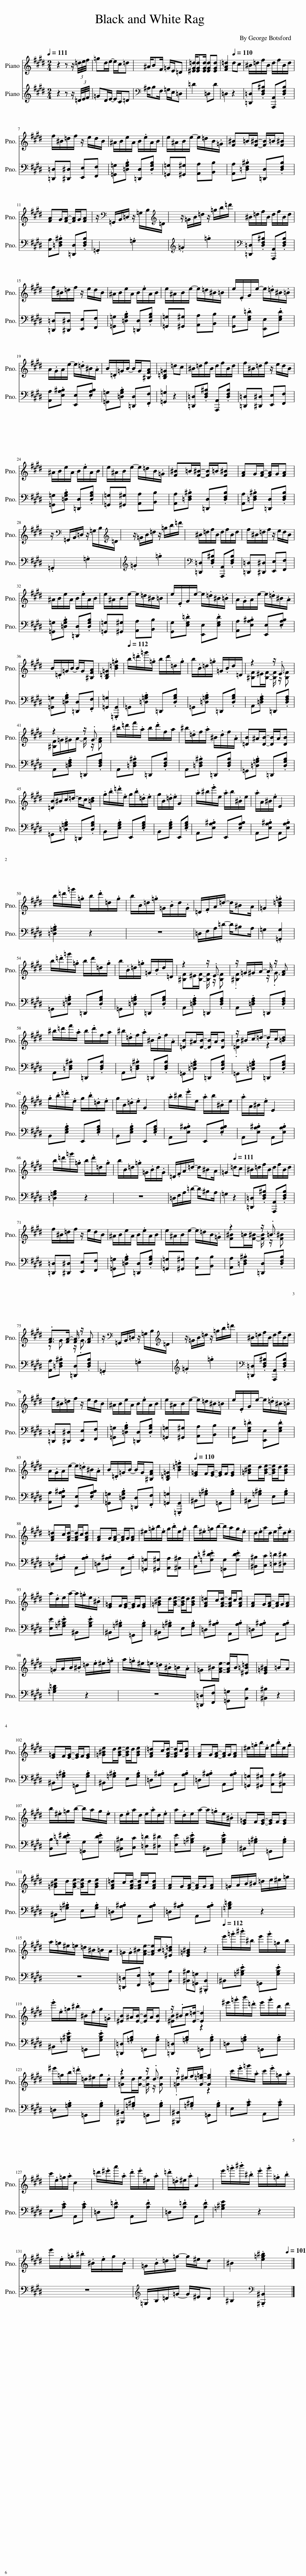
X:1
%%score ( 1 2 ) 3
L:1/8
Q:1/4=111
M:2/4
I:linebreak $
K:E
V:1 treble
V:2 treble
V:3 treble
V:1
 z2 z z/ (3=d/4e/4f/4 | =gd/e/- e/c/=d | ^A/BF/ =G/E/=D | [^EG=d]/[EGd][EGd]/ [EGd][EGd] | [FA=d]2[Q:1/4=110] dc | %5
 ^B/=d/f/B/ d/f/B/d/ |$ f/^B/=d/f/ z/ e/d/B/ | ^A/B/e/A/ B/.e/A/B/ | e/^A/B/e/- e/=d/B/.=G/ | [F^B]=B/[F^B]/- [FB]/=B/[F^B] |$ %10
 [FA]G/[FA]/- [FA]/G/[FA] | z/[K:bass] =G,,/B,,/=D,/ z/ =G,/B,/[K:treble]=D/ | z/ =G/B/=d/ z/ =g/b/=d'/ | ^B/=d/f/B/ d/f/B/d/ |$ f/^B/=d/f/ z/ e/d/B/ | %15
 ^A/B/e/A/ B/.e/A/B/ | e/^A/B/e/- e/=d/^B/=B/ | e/.E/G/e/- e/.=d/^B/.=B/ |$ A/.G/A/e/- e/.=d/^B/.A/ | B/.=D/=G/B/- B/G/[^B,FA] | %20
 [B,=D=G]2 =dc | ^B/=d/f/B/ d/f/B/d/ | f/^B/=d/f/ z/ e/d/B/ |$ ^A/B/e/A/ B/.e/A/B/ | e/^A/B/e/- e/=d/B/.=G/ | %25
 [F^B]=B/[F^B]/- [FB]/=B/[F^B] | [FA]G/[FA]/- [FA]/G/[FA] |$ z/[K:bass] =G,,/B,,/=D,/ z/ =G,/B,/[K:treble]=D/ | z/ =G/B/=d/ z/ =g/b/=d'/ | ^B/=d/f/B/ d/f/B/d/ | %30
 f/^B/=d/f/ z/ e/d/B/ |$ ^A/B/e/A/ B/.e/A/B/ | e/^A/B/e/- e/=d/^B/=B/ | e/.E/G/e/- e/.=d/^B/.=B/ | A/.G/A/e/- e/.=d/^B/.A/ |$ %35
 B/.=D/=G/B/- B/G/[^B,FA] | [B,=D=G]2 .[B=d=g]2 |[Q:1/4=112] b/.=d'/=g'/.=g/ b/d'/=d/.g/ | b/.B/=d/.=g/ =G/.B/d/=D/ | z2 z/ .^E3/2 |$ %40
 z2 z/ .G3/2 | ^b/=d'/f'/.a/ b/.d'/f/a/ | ^b/.=d/f/.a/ ^B/.d/f/.A/ | [=DB]^A/[DB]/- [DB]/A/[DB] |$ [=DB]/^B/c/=d/- d/c/[=Bd] | %45
 .g/.b/.=d'/.e/ g/.b/.=d/.e/ | g/B/.=d/.e/ G2 | .a/^b/.e'/e/ .a/b/.^B/e/ | .a/A/^B/.e/ E2 |$ b/=d'/=g'/.=g/ b/.d'/=d/.g/ | %50
 b/B/=d/.=g/ =G/.B/d/.G/ | =D/.F/A/=d/- d/^BA/ | =G2 .[B=d=g]2 |$ b/.=d'/=g'/.=g/ b/d'/=d/.g/ | b/.B/=d/.=g/ =G/.B/d/=D/ | %55
 z2 z/ .^E3/2 | z/ =G/^G/A/- A/ z/ [FA] |$ ^b/=d'/f'/.a/ b/.d'/f/a/ | ^b/.=d/f/.a/ ^B/.d/f/.A/ | [=DB]^A/[DB]/- [DB]/A/[DB] | %60
 z/ ^B/c/=d/- d/c/[=Bd] |$ .g/.b/.=d'/.e/ g/.b/.=d/.e/ | g/B/.=d/.e/ G2 | .a/^b/.e'/e/ .a/b/.^B/e/ | .a/A/^B/.e/ E2 |$ %65
 b/=d'/=g'/.=g/ b/.d'/=d/.g/ | b/B/=d/.=g/ =G/.B/d/.G/ | =D/.F/A/=d/- d/^BA/ | =G2[Q:1/4=111] =dc | ^B/=d/f/B/ d/f/B/d/ |$ %70
 f/^B/=d/f/ z/ e/d/B/ | ^A/B/e/A/ B/.e/A/B/ | e/^A/B/e/- e/=d/B/.=G/ | z2 z/ .=B3/2 |$ .[FA]>[FA]- [FA]/ z/ [FA] | %75
 z/[K:bass] =G,,/B,,/=D,/ z/ =G,/B,/[K:treble]=D/ | z/ =G/B/=d/ z/ =g/b/=d'/ | ^B/=d/f/B/ d/f/B/d/ |$ f/^B/=d/f/ z/ e/d/B/ | ^A/B/e/A/ B/.e/A/B/ | %80
 e/^A/B/e/- e/=d/^B/=B/ | e/.E/G/e/- e/.=d/^B/.=B/ |$ A/.G/A/e/- e/.=d/^B/.A/ | B/.=D/=G/B/- B/G/[^B,FA] | [B,=D=G]2 .[B=d=g]2 | %85
[Q:1/4=110] [E=G]F/[EG]/- [EG]/F/[EG] | [=G^Be]d/[GBe]/- [GBe]/d/[GBe] |$ [FA=d]c/[FAd]/- [FAd]/c/[FAd] | [FA]G/[FA]/- [FA]/G/[FA] | ^e/.=g/b/.e/ g/.b/e/.g/ | %90
 b/.^e/=g/b/- b/a/g/.e/ | d/.e/a/d/ e/.a/d/.e/ |$ a/.d/e/a/- a/.=g/e/.^B/ | [E=G]F/[EG]/- [EG]/F/[EG] | [=G^Be]d/[GBe]/- [GBe]/d/[GBe] | %95
 [FA=d]c/[FAd]/- [FAd]/c/[FAd] | [FA]G/[FA]/- [FA]/G/[FA] |$ =G/A/B/.^B/ =d/.e/^e/.=g/ | a/.=g/^e/=e/ =d/.^B/=B/.A/ | =G^B/[FAe]/- [FAe]/B/[^E=B=d] | %100
 [E=G^B]2 =BA |$ [E=G]F/[EG]/- [EG]/F/[EG] | [=G^Be]d/[GBe]/- [GBe]/d/[GBe] | [FA=d]c/[FAd]/- [FAd]/c/[FAd] | [FA]G/[FA]/- [FA]/G/[FA] | %105
 ^e/.=g/b/.e/ g/.b/e/.g/ |$ b/.^e/=g/b/- b/a/g/.e/ | d/.e/a/d/ e/.a/d/.e/ | a/.d/e/a/- a/.=g/e/.^B/ | [E=G]F/[EG]/- [EG]/F/[EG] |$ %110
 [=G^Be]d/[GBe]/- [GBe]/d/[GBe] | [FA=d]c/[FAd]/- [FAd]/c/[FAd] | [FA]G/[FA]/- [FA]/G/[FA] | =G/A/B/^B/ =d/e/^e/=g/ |$ a/=g/^e/=e/ =d/^B/=B/A/ | %115
 =G/.G/^B/[FAe]/- [FAe]/B/[^E=B=d] | [E=G^B]2 z2 |[Q:1/4=112] e'/.=g'/.^b'/^b/ e'/.g'/=g/b/ |$ .e'/.e/=g/.^b/ ^B/.e/g/.=G/ | [^EB]^A/[EB]/- [EB]/A/[EB] | %120
 z/ .^B[^E=d]/- [Ed]2 | ^e'/.=g'/b'/.=d'/ e'/.g'/b/d'/ |$ ^e'/=g/b/.=d'/ =d/^e/g/.d/ | z2 z/ .d3/2 | z/ ^e/f/[=G=e=g]/- [Geg]2 | %125
 c'/.e'/=g'/.a/ c'/.e'/=g/.a/ |$ c'/.e/=g/.a/ c2 | =d'/.^e'/a'/.a/ .d'/.e'/^e/.a/ | .=d'/.=d/^e/.a/ A2 | e'/.=g'/.^b'/.^b/ .e'/.g'/.=g/.b/ |$ %130
 e'/.e/.=g/.^b/ .^B/.e/g/.B/ | =G/.B/=d/=g/- g/^e/d | ^B2 .[e=g^b]2[Q:1/4=101] |] %133
V:2
 x4 | x4 | x4 | x4 | x4 | %5
 x4 |$ x4 | x4 | x4 | x4 |$ %10
 x4 | x/[K:bass] x3[K:treble] x/ | x4 | x4 |$ x4 | %15
 x4 | x4 | x4 |$ x4 | x4 | %20
 x4 | x4 | x4 |$ x4 | x4 | %25
 x4 | x4 |$ x/[K:bass] x3[K:treble] x/ | x4 | x4 | %30
 x4 |$ x4 | x4 | x4 | x4 |$ %35
 x4 | x4 | x4 | x4 | [^B,F]^E/[B,F]/- [B,F]/ z/ [B,F] |$ %40
 [^B,F]/=G/^G/A/- A/ z/ [FA] | x4 | x4 | x4 |$ x4 | %45
 x4 | x4 | x4 | x4 |$ x4 | %50
 x4 | x4 | x4 |$ x4 | x4 | %55
 [^B,F]^E/[B,F]/- [B,F]/ z/ [B,F] | .[^B,F]2 z/ .G3/2 |$ x4 | x4 | x4 | %60
 .[=DB]2 z2 |$ x4 | x4 | x4 | x4 |$ %65
 x4 | x4 | x4 | x4 | x4 |$ %70
 x4 | x4 | x4 | [F^B]=B/[F^B]/- [FB]/ z/ [F^B] |$ z G z/ .G3/2 | %75
 x/[K:bass] x3[K:treble] x/ | x4 | x4 |$ x4 | x4 | %80
 x4 | x4 |$ x4 | x4 | x4 | %85
 x4 | x4 |$ x4 | x4 | x4 | %90
 x4 | x4 |$ x4 | x4 | x4 | %95
 x4 | x4 |$ x4 | x4 | x4 | %100
 x4 |$ x4 | x4 | x4 | x4 | %105
 x4 |$ x4 | x4 | x4 | x4 |$ %110
 x4 | x4 | x4 | x4 |$ x4 | %115
 x4 | x4 | x4 |$ x4 | x4 | %120
 [^EB]c z2 | x4 |$ x4 | [=Ge]d/[Ge]/- [Ge]/ z/ [Ge] | .[=Ge]2 z2 | %125
 x4 |$ x4 | x4 | x4 | x4 |$ %130
 x4 | x4 | x4 |] %133
V:3
 z2 z z/ (3=D/4E/4F/4 | =GD/E/- E/C/=D |[K:bass] ^A,/B,F,/ =G,/E,/=D, | =D2 =D,D | =D,2 z2 | %5
 [=D,,=D,].[D,F,^B,] [A,,,A,,].[D,F,B,] |$ [=D,,=D,][^D,,^D,] [E,,E,][F,,F,] | [=G,,=G,].[=D,G,B,] [=D,,D,].[D,G,B,] | [=G,,=G,][^G,,^G,] [A,,A,][B,,B,] | [A,,A,].[=D,F,^B,] [=D,,D,].[D,F,B,] |$ %10
 [A,,A,].[=D,F,^B,] [=D,,D,].[D,F,B,] | .=G,,2 .=G,2 |[K:treble] .=G2 .=g2 |[K:bass] [=D,,=D,].[D,F,^B,] [A,,,A,,].[D,F,B,] |$ [=D,,=D,][^D,,^D,] [E,,E,][F,,F,] | %15
 [=G,,=G,].[=D,G,B,] [=D,,D,].[D,G,B,] | [=G,,=G,][^G,,^G,] [A,,A,][B,,B,] | [G,,G,].[E,G,=D] [E,,E,].[E,G,D] |$ [A,,A,].[E,A,^B,] [E,,E,].[E,A,B,] | [=G,,=G,].[=D,G,B,] [=D,,D,].[F,,F,] | %20
 [=G,,=G,]2 z2 | [=D,,=D,].[D,F,^B,] [A,,,A,,].[D,F,B,] | [=D,,=D,][^D,,^D,] [E,,E,][F,,F,] |$ [=G,,=G,].[=D,G,B,] [=D,,D,].[D,G,B,] | [=G,,=G,][^G,,^G,] [A,,A,][B,,B,] | %25
 [A,,A,].[=D,F,^B,] [=D,,D,].[D,F,B,] | [A,,A,].[=D,F,^B,] [=D,,D,].[D,F,B,] |$ .=G,,2 .=G,2 |[K:treble] .=G2 .=g2 |[K:bass] [=D,,=D,].[D,F,^B,] [A,,,A,,].[D,F,B,] | %30
 [=D,,=D,][^D,,^D,] [E,,E,][F,,F,] |$ [=G,,=G,].[=D,G,B,] [=D,,D,].[D,G,B,] | [=G,,=G,][^G,,^G,] [A,,A,][B,,B,] | [G,,G,].[E,G,=D] [E,,E,].[E,G,D] | [A,,A,].[E,A,^B,] [E,,E,].[E,A,B,] |$ %35
 [=G,,=G,].[=D,G,B,] [=D,,D,].[F,,F,] | [=G,,=G,]2 .[=G,,,G,,]2 | =G,,.[=D,=G,B,] =D,,.[D,G,B,] | =G,,.[=D,=G,B,] =D,,.[D,G,B,] | A,,.[=D,F,A,] =D,,.[D,F,A,] |$ %40
 A,,.[=D,F,A,] =D,,.[D,F,A,] | A,,.[=D,F,^B,] =D,,.[D,F,B,] | A,,.[=D,F,^B,] =D,,.[D,F,B,] | =G,,.[=D,=G,B,] =D,,.[D,G,B,] |$ =G,,.[=D,=G,B,] =D,,.[D,G,B,] | %45
 B,,.[E,G,B,] E,,.[E,G,B,] | B,,.[E,G,B,] E,,.[E,G,B,] | A,,.[E,A,^B,] E,,.[E,A,B,] | A,,.[E,A,^B,] A,,.[E,A,B,] |$ .[=D,=G,B,]2 z2 | %50
 z4 | =D,/F,/A,/=D/- D/^B,A,/ | =G,2 .[=G,,G,]2 |$ =G,,.[=D,=G,B,] =D,,.[D,G,B,] | =G,,.[=D,=G,B,] =D,,.[D,G,B,] | %55
 A,,.[=D,F,A,] =D,,.[D,F,A,] | A,,.[=D,F,A,] =D,,.[D,F,A,] |$ A,,.[=D,F,^B,] =D,,.[D,F,B,] | A,,.[=D,F,^B,] =D,,.[D,F,B,] | =G,,.[=D,=G,B,] =D,,.[D,G,B,] | %60
 =G,,.[=D,=G,B,] =D,,.[D,G,B,] |$ B,,.[E,G,B,] E,,.[E,G,B,] | B,,.[E,G,B,] E,,.[E,G,B,] | A,,.[E,A,^B,] E,,.[E,A,B,] | A,,.[E,A,^B,] A,,.[E,A,B,] |$ %65
 [=D,=G,B,]2 z2 | z4 | =D,/F,/A,/=D/- D/^B,A,/ | =G,2 z2 | [=D,,=D,].[D,F,^B,] [A,,,A,,].[D,F,B,] |$ %70
 [=D,,=D,][^D,,^D,] [E,,E,][F,,F,] | [=G,,=G,].[=D,G,B,] [=D,,D,].[D,G,B,] | [=G,,=G,][^G,,^G,] [A,,A,][B,,B,] | [A,,A,].[=D,F,^B,] [=D,,D,].[D,F,B,] |$ [A,,A,].[=D,F,^B,] [=D,,D,].[D,F,B,] | %75
 .=G,,2 .=G,2 |[K:treble] .=G2 .=g2 |[K:bass] [=D,,=D,].[D,F,^B,] [A,,,A,,].[D,F,B,] |$ [=D,,=D,][^D,,^D,] [E,,E,][F,,F,] | [=G,,=G,].[=D,G,B,] [=D,,D,].[D,G,B,] | %80
 [=G,,=G,][^G,,^G,] [A,,A,][B,,B,] | [G,,G,].[E,G,=D] [E,,E,].[E,G,D] |$ [A,,A,].[E,A,^B,] [E,,E,].[E,A,B,] | [=G,,=G,].[=D,G,B,] [=D,,D,].[F,,F,] | [=G,,=G,]2 .[=G,,,G,,]2 | %85
 ^B,,.[=G,^B,] =G,,.[G,B,] | ^B,,.[=G,^B,] E,.[G,B,] |$ =D,.[A,^B,] A,,.[A,B,] | =D,.[A,^B,] A,,.[A,B,] | [=G,,=G,][^G,,^G,] [A,,A,][^A,,^A,] | %90
 [B,,B,].[=G,=D^E] [=G,,G,].[G,DE] | [^B,,^B,][C,C] [=D,=D][^D,^D] |$ [E,E].[=G,^B,E] ^B,,.[G,B,E] | ^B,,.[=G,^B,] =G,,.[G,B,] | ^B,,.[=G,^B,] E,.[G,B,] | %95
 =D,.[A,^B,] A,,.[A,B,] | =D,.[A,^B,] A,,.[A,B,] |$ [=G,B,=D]2 z2 | z4 | [=D,,=D,][F,,F,] [=G,,=G,][B,,B,] | %100
 [^B,,^B,]2 z2 |$ ^B,,.[=G,^B,] =G,,.[G,B,] | ^B,,.[=G,^B,] E,.[G,B,] | =D,.[A,^B,] A,,.[A,B,] | =D,.[A,^B,] A,,.[A,B,] | %105
 [=G,,=G,][^G,,^G,] [A,,A,][^A,,^A,] |$ [B,,B,].[=G,=D^E] [=G,,G,].[G,DE] | [^B,,^B,][C,C] [=D,=D][^D,^D] | [E,E].[=G,^B,E] ^B,,.[G,B,E] | ^B,,.[=G,^B,] =G,,.[G,B,] |$ %110
 ^B,,.[=G,^B,] E,.[G,B,] | =D,.[A,^B,] A,,.[A,B,] | =D,.[A,^B,] A,,.[A,B,] | [=G,B,=D]2 z2 |$ z4 | %115
 [=D,,=D,][F,,F,] [=G,,=G,][B,,B,] | [^B,,^B,][=G,,=G,] .[^B,,,B,,]2 | ^B,,.[=G,^B,E] =G,,.[G,B,E] |$ ^B,,.[=G,^B,E] =G,,.[G,B,E] | [=D,,=D,].[=G,B,] =G,,.[G,B,] | %120
 [=D,,=D,].[=G,B,] =G,,.[G,B,] | =D,.[=G,B,] =G,,.[G,B,] |$ =D,.[=G,B,] =G,,.[G,B,] | [^B,,,^B,,].[=G,^B,] =G,,.[G,B,] | [^B,,,^B,,].[=G,^B,] =G,,.[G,B,] | %125
 E,.[A,C] A,,.[A,C] |$ E,.[A,C] A,,.[A,C] | =D,.[A,=D] A,,.[A,D] | =D,.[A,=D] A,,.[A,D] | [=G,^B,E]2 z2 |$ %130
 z4 |[K:treble] =G,/B,/=D/=G/- G/^E/D | ^B,2[K:bass] .[^B,,,^B,,]2 |] %133
